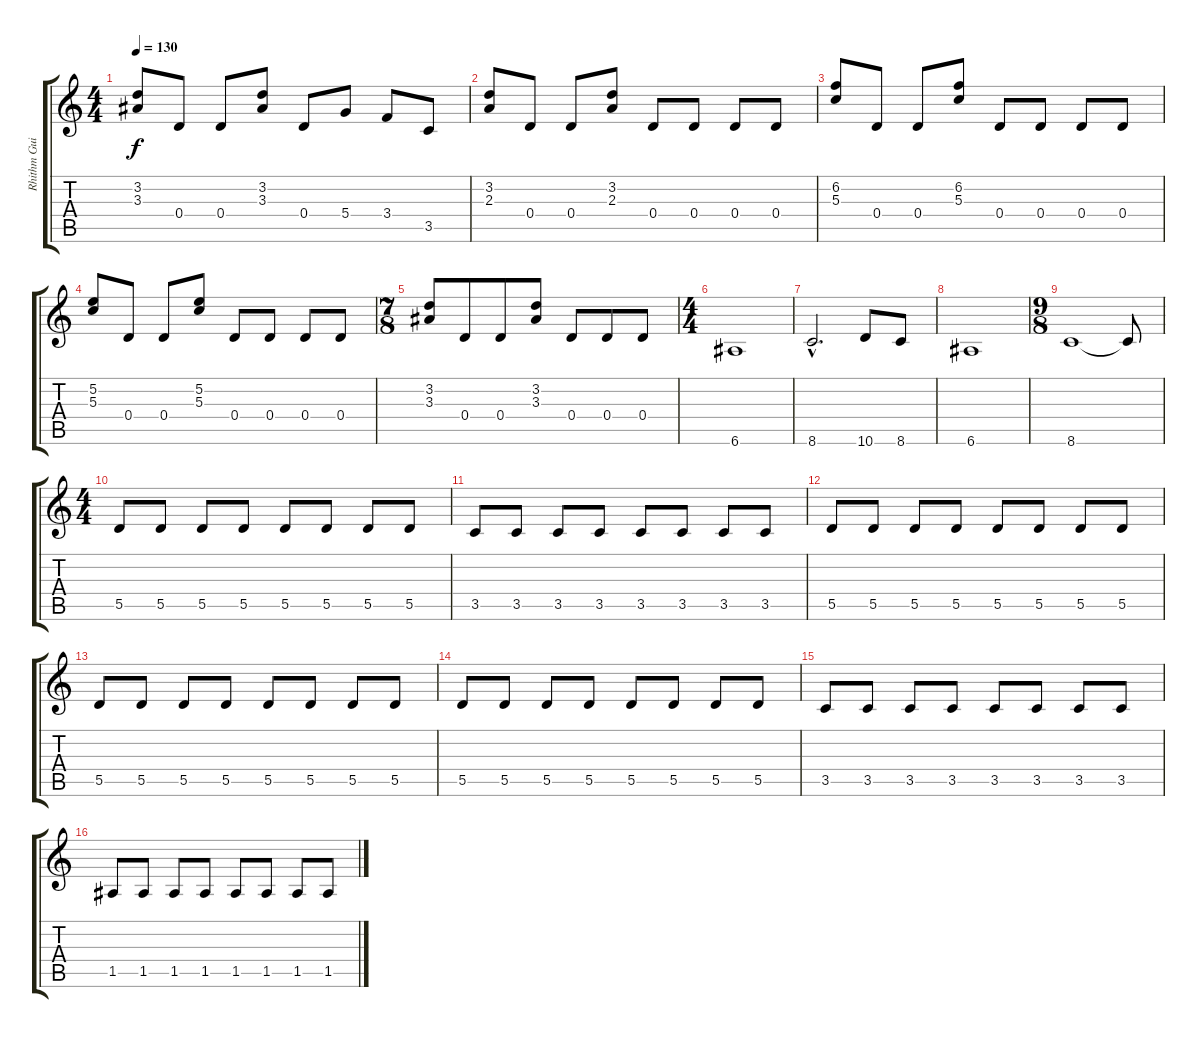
\track ("Rhithm Guitar" "Rhithm Gui") {instrument distortionguitar}
\staff {score tabs}
\tuning (E4 B3 G3 D3 A2 E2) {hide}
\ts (4 4)
\tempo 130
\clef g2
\ks c
(3.2 3.3).8{dy f} 0.4.8 0.4.8 (3.2 3.3).8 0.4.8 5.4.8 3.4.8 3.5.8 |
(3.2 2.3).8 0.4.8 0.4.8 (3.2 2.3).8 0.4.8 0.4.8 0.4.8 0.4.8 |
(6.2 5.3).8 0.4.8 0.4.8 (6.2 5.3).8 0.4.8 0.4.8 0.4.8 0.4.8 |
(5.2 5.3).8 0.4.8 0.4.8 (5.2 5.3).8 0.4.8 0.4.8 0.4.8 0.4.8 |
\ts (7 8)
(3.2 3.3).8 0.4.8 0.4.8 (3.2 3.3).8 0.4.8 0.4.8 0.4.8 |
\ts (4 4)
6.6.1 |
8.6{hac}.2{d} 10.6.8 8.6.8 |
6.6.1 |
\ts (9 8)
8.6.1 8.6{t}.8 |
\ts (4 4)
5.5.8 5.5.8 5.5.8 5.5.8 5.5.8 5.5.8 5.5.8 5.5.8 |
3.5.8 3.5.8 3.5.8 3.5.8 3.5.8 3.5.8 3.5.8 3.5.8 |
5.5.8 5.5.8 5.5.8 5.5.8 5.5.8 5.5.8 5.5.8 5.5.8 |
5.5.8 5.5.8 5.5.8 5.5.8 5.5.8 5.5.8 5.5.8 5.5.8 |
5.5.8 5.5.8 5.5.8 5.5.8 5.5.8 5.5.8 5.5.8 5.5.8 |
3.5.8 3.5.8 3.5.8 3.5.8 3.5.8 3.5.8 3.5.8 3.5.8 |
1.5.8 1.5.8 1.5.8 1.5.8 1.5.8 1.5.8 1.5.8 1.5.8
